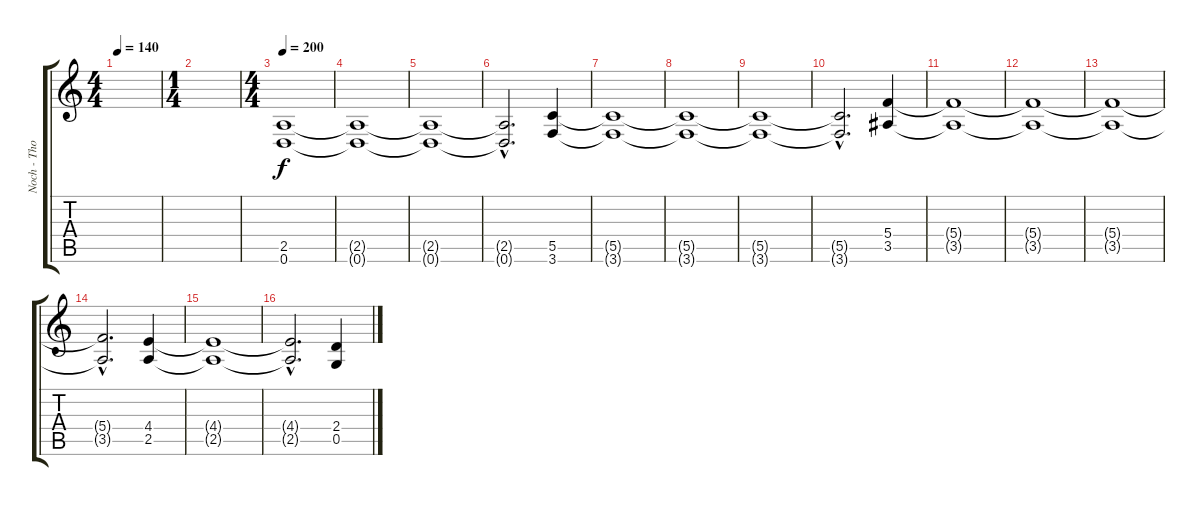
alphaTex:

\track ("Noch - Thomas" "Noch - Tho") {instrument distortionguitar}
\staff {score tabs}
\tuning (D4 A3 F3 C3 G2 D2) {hide}
\ts (4 4)
\tempo 140
\clef g2
\ks c
|
\ts (1 4)
|
\ts (4 4)
\tempo 200
(2.5 0.6).1 |
(2.5{t} 0.6{t}).1 |
(2.5{t} 0.6{t}).1 |
(2.5{hac t} 0.6{hac t}).2{d} (5.5 3.6).4 |
(5.5{t} 3.6{t}).1 |
(5.5{t} 3.6{t}).1 |
(5.5{t} 3.6{t}).1 |
(5.5{hac t} 3.6{hac t}).2{d} (5.4 3.5).4 |
(5.4{t} 3.5{t}).1 |
(5.4{t} 3.5{t}).1 |
(5.4{t} 3.5{t}).1 |
(5.4{hac t} 3.5{hac t}).2{d} (4.4 2.5).4 |
(4.4{t} 2.5{t}).1 |
(4.4{hac t} 2.5{hac t}).2{d} (2.4 0.5).4
